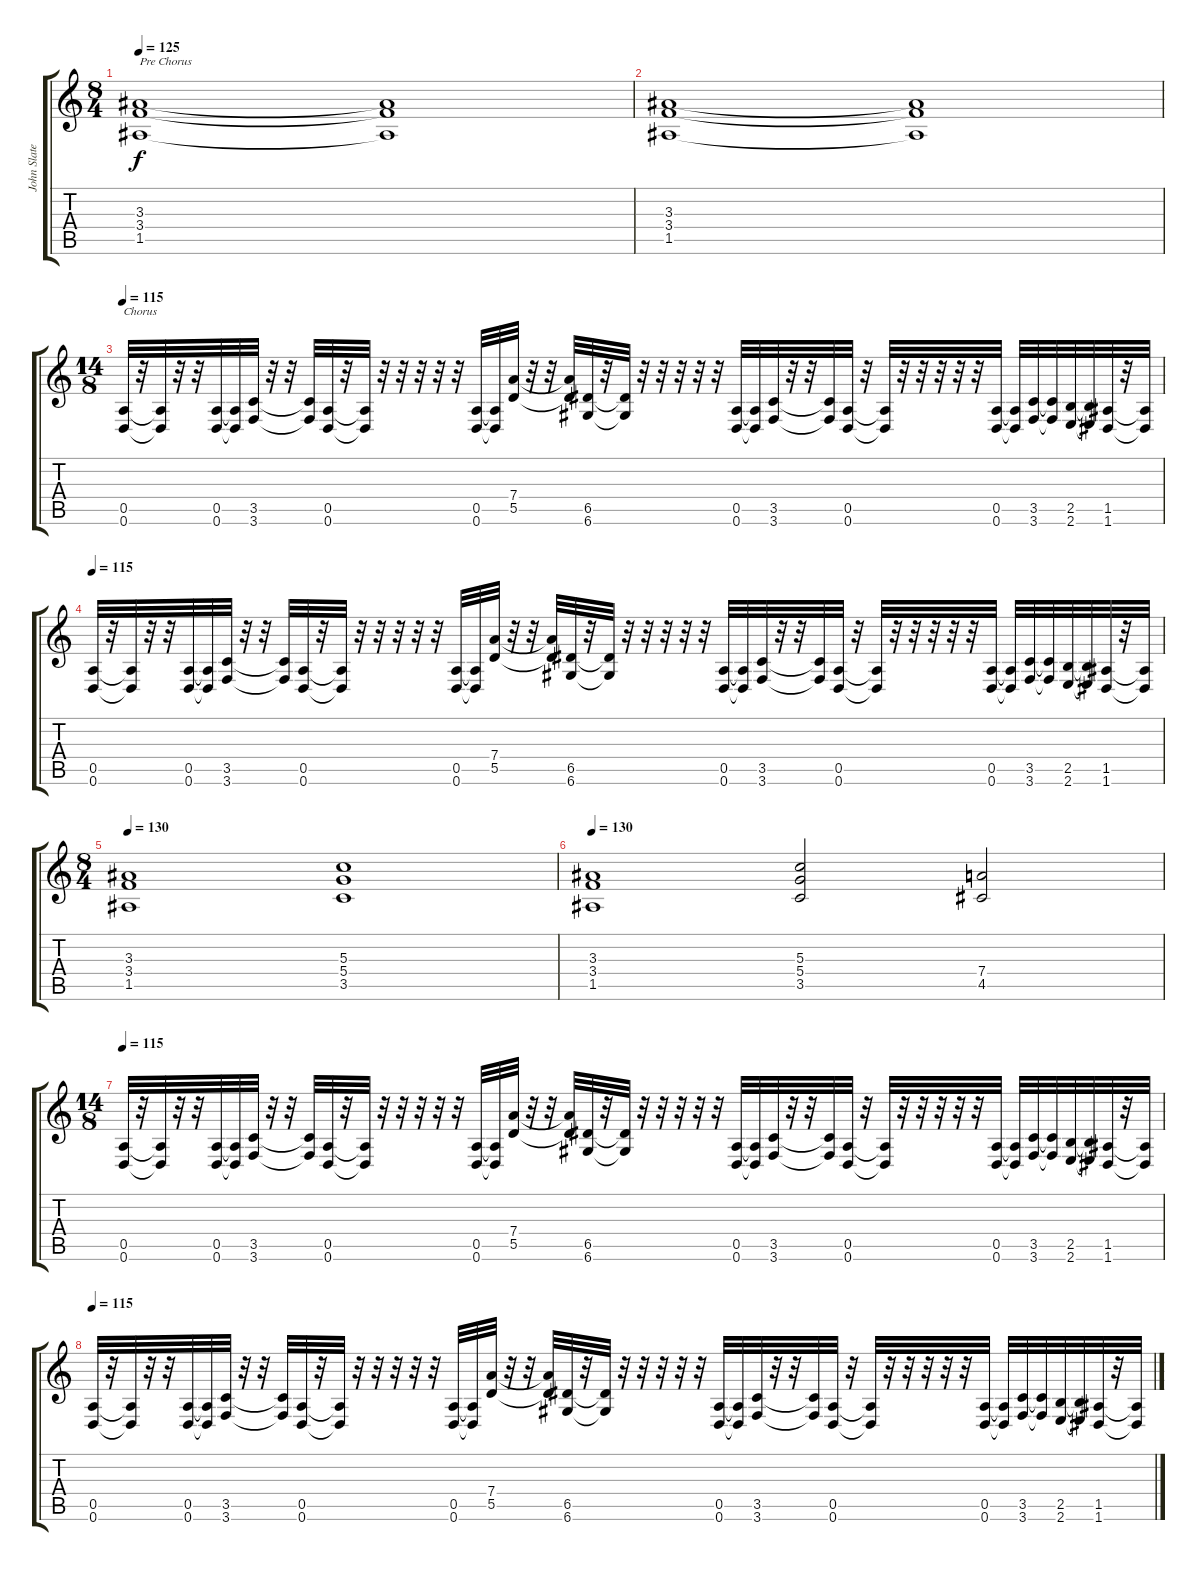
\track ("John Slater" "John Slate") {instrument electricguitarclean}
\staff {score tabs}
\tuning (E4 B3 G3 D3 A2 D2) {hide}
\ts (8 4)
\tempo 125
\clef g2
\ks c
(3.3 3.4 1.5).1{txt "Pre Chorus" dy f instrument distortionguitar} (3.3{t} 3.4{t} 1.5{t}).1 |
(3.3 3.4 1.5).1{instrument distortionguitar} (3.3{t} 3.4{t} 1.5{t}).1 |
\ts (14 8)
\tempo 115
(0.5 0.6).32{txt "Chorus" instrument distortionguitar} r.32 (0.5{t} 0.6{t}).32 r.32 r.32 (0.5 0.6).32 (0.5{t} 0.6{t}).32 (3.5 3.6).32 r.32 r.32 (3.5{t} 3.6{t}).32 (0.5 0.6).32 r.32 (0.5{t} 0.6{t}).32 r.32 r.32 r.32 r.32 r.32 (0.5 0.6).32 (0.5{t} 0.6{t}).32 (7.4 5.5).32 r.32 r.32 (7.4{t} 5.5{t}).32 (6.5 6.6).32 r.32 (6.5{t} 6.6{t}).32 r.32 r.32 r.32 r.32 r.32 (0.5 0.6).32 (0.5{t} 0.6{t}).32 (3.5 3.6).32 r.32 r.32 (3.5{t} 3.6{t}).32 (0.5 0.6).32 r.32 (0.5{t} 0.6{t}).32 r.32 r.32 r.32 r.32 r.32 (0.5 0.6).32 (0.5{t} 0.6{t}).32 (3.5 3.6).32 (3.5{t} 3.6{t}).32 (2.5 2.6).32 (2.5{t} 2.6{t}).32 (1.5 1.6).32 r.32 (1.5{t} 1.6{t}).32 |
\tempo 115
(0.5 0.6).32{instrument distortionguitar} r.32 (0.5{t} 0.6{t}).32 r.32 r.32 (0.5 0.6).32 (0.5{t} 0.6{t}).32 (3.5 3.6).32 r.32 r.32 (3.5{t} 3.6{t}).32 (0.5 0.6).32 r.32 (0.5{t} 0.6{t}).32 r.32 r.32 r.32 r.32 r.32 (0.5 0.6).32 (0.5{t} 0.6{t}).32 (7.4 5.5).32 r.32 r.32 (7.4{t} 5.5{t}).32 (6.5 6.6).32 r.32 (6.5{t} 6.6{t}).32 r.32 r.32 r.32 r.32 r.32 (0.5 0.6).32 (0.5{t} 0.6{t}).32 (3.5 3.6).32 r.32 r.32 (3.5{t} 3.6{t}).32 (0.5 0.6).32 r.32 (0.5{t} 0.6{t}).32 r.32 r.32 r.32 r.32 r.32 (0.5 0.6).32 (0.5{t} 0.6{t}).32 (3.5 3.6).32 (3.5{t} 3.6{t}).32 (2.5 2.6).32 (2.5{t} 2.6{t}).32 (1.5 1.6).32 r.32 (1.5{t} 1.6{t}).32 |
\ts (8 4)
\tempo 130
(3.3 3.4 1.5).1{instrument distortionguitar} (5.3 5.4 3.5).1 |
\tempo 130
(3.3 3.4 1.5).1{instrument distortionguitar} (5.3 5.4 3.5).2 (7.4 4.5).2 |
\ts (14 8)
\tempo 115
(0.5 0.6).32{instrument distortionguitar} r.32 (0.5{t} 0.6{t}).32 r.32 r.32 (0.5 0.6).32 (0.5{t} 0.6{t}).32 (3.5 3.6).32 r.32 r.32 (3.5{t} 3.6{t}).32 (0.5 0.6).32 r.32 (0.5{t} 0.6{t}).32 r.32 r.32 r.32 r.32 r.32 (0.5 0.6).32 (0.5{t} 0.6{t}).32 (7.4 5.5).32 r.32 r.32 (7.4{t} 5.5{t}).32 (6.5 6.6).32 r.32 (6.5{t} 6.6{t}).32 r.32 r.32 r.32 r.32 r.32 (0.5 0.6).32 (0.5{t} 0.6{t}).32 (3.5 3.6).32 r.32 r.32 (3.5{t} 3.6{t}).32 (0.5 0.6).32 r.32 (0.5{t} 0.6{t}).32 r.32 r.32 r.32 r.32 r.32 (0.5 0.6).32 (0.5{t} 0.6{t}).32 (3.5 3.6).32 (3.5{t} 3.6{t}).32 (2.5 2.6).32 (2.5{t} 2.6{t}).32 (1.5 1.6).32 r.32 (1.5{t} 1.6{t}).32 |
\tempo 115
(0.5 0.6).32{instrument distortionguitar} r.32 (0.5{t} 0.6{t}).32 r.32 r.32 (0.5 0.6).32 (0.5{t} 0.6{t}).32 (3.5 3.6).32 r.32 r.32 (3.5{t} 3.6{t}).32 (0.5 0.6).32 r.32 (0.5{t} 0.6{t}).32 r.32 r.32 r.32 r.32 r.32 (0.5 0.6).32 (0.5{t} 0.6{t}).32 (7.4 5.5).32 r.32 r.32 (7.4{t} 5.5{t}).32 (6.5 6.6).32 r.32 (6.5{t} 6.6{t}).32 r.32 r.32 r.32 r.32 r.32 (0.5 0.6).32 (0.5{t} 0.6{t}).32 (3.5 3.6).32 r.32 r.32 (3.5{t} 3.6{t}).32 (0.5 0.6).32 r.32 (0.5{t} 0.6{t}).32 r.32 r.32 r.32 r.32 r.32 (0.5 0.6).32 (0.5{t} 0.6{t}).32 (3.5 3.6).32 (3.5{t} 3.6{t}).32 (2.5 2.6).32 (2.5{t} 2.6{t}).32 (1.5 1.6).32 r.32 (1.5{t} 1.6{t}).32
